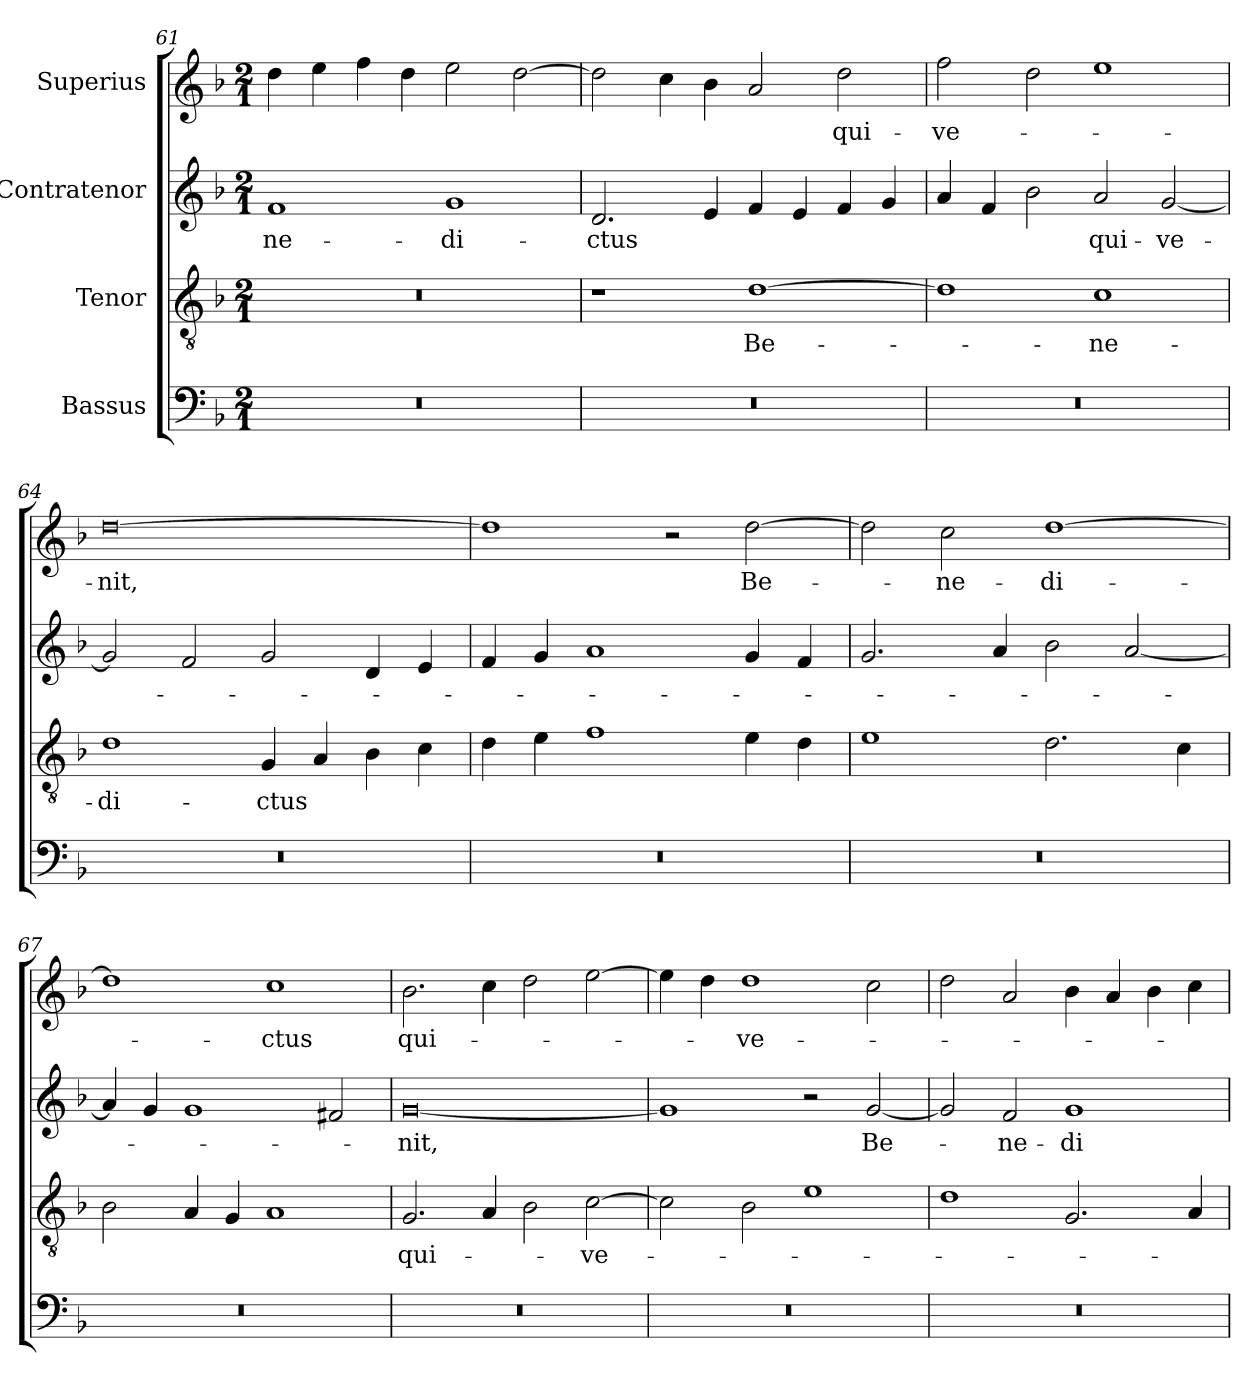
**kern	**kern	**text	**kern	**text	**kern	**text
*part4	*part3	*part3	*part2	*part2	*part1	*part1
*staff4	*staff3	*staff3	*staff2	*staff2	*staff1	*staff1
*I"Bassus	*I"Tenor	*	*I"Contratenor	*	*I"Superius	*
*clefF4	*clefGv2	*	*clefG2	*	*clefG2	*
*k[b-]	*k[b-]	*	*k[b-]	*	*k[b-]	*
*M2/1	*M2/1	*	*M2/1	*	*M2/1	*
=61	=61	=61	=61	=61	=61	=61
0r	0r	.	1f/	-ne-	4dd\	.
.	.	.	.	.	4ee\	.
.	.	.	.	.	4ff\	.
.	.	.	.	.	4dd\	.
.	.	.	1g/	-di-	2ee\	.
.	.	.	.	.	[2dd\	.
=62	=62	=62	=62	=62	=62	=62
0r	1r	.	2.d/	-ctus	2dd\]	.
.	.	.	.	.	4cc\	.
.	.	.	4e/	.	4b-\	.
.	[1d\	Be-	4f/	.	2a/	.
.	.	.	4e/	.	.	.
.	.	.	4f/	.	2dd\	qui-
.	.	.	4g/	.	.	.
=63	=63	=63	=63	=63	=63	=63
0r	1d\]	.	4a/	.	2ff\	ve-
.	.	.	4f/	.	.	.
.	.	.	2b-\	.	2dd\	.
.	1c\	-ne-	2a/	qui-	1ee\	.
.	.	.	[2g/	ve-	.	.
=64	=64	=64	=64	=64	=64	=64
0r	1d\	-di-	2g/]	.	[0dd\	-nit,
.	.	.	2f/	.	.	.
.	4G/	-ctus	2g/	.	.	.
.	4A/	.	.	.	.	.
.	4B-\	.	4d/	.	.	.
.	4c\	.	4e/	.	.	.
=65	=65	=65	=65	=65	=65	=65
0r	4d\	.	4f/	.	1dd\]	.
.	4e\	.	4g/	.	.	.
.	1f\	.	1a/	.	.	.
.	.	.	.	.	2r	.
.	4e\	.	4g/	.	[2dd\	Be-
.	4d\	.	4f/	.	.	.
=66	=66	=66	=66	=66	=66	=66
0r	1e\	.	2.g/	.	2dd\]	.
.	.	.	.	.	2cc\	-ne-
.	.	.	4a/	.	.	.
.	2.d\	.	2b-\	.	[1dd\	-di-
.	.	.	[2a/	.	.	.
.	4c\	.	.	.	.	.
=67	=67	=67	=67	=67	=67	=67
0r	2B-\	.	4a/]	.	1dd\]	.
.	.	.	4g/	.	.	.
.	4A/	.	1g/	.	.	.
.	4G/	.	.	.	.	.
.	1A/	.	.	.	1cc\	-ctus
.	.	.	2f#X/	.	.	.
=68	=68	=68	=68	=68	=68	=68
0r	2.G/	qui-	[0g/	-nit,	2.b-\	qui-
.	4A/	.	.	.	4cc\	.
.	2B-\	.	.	.	2dd\	.
.	[2c\	ve-	.	.	[2ee\	.
=69	=69	=69	=69	=69	=69	=69
0r	2c\]	.	1g/]	.	4ee\]	.
.	.	.	.	.	4dd\	.
.	2B-\	.	.	.	1dd\	ve-
.	1e\	.	2r	.	.	.
.	.	.	[2g/	Be-	2cc\	.
=70	=70	=70	=70	=70	=70	=70
0r	1d\	.	2g/]	.	2dd\	.
.	.	.	2f/	-ne-	2a/	.
.	2.G/	.	1g/	-di-	4b-\	.
.	.	.	.	.	4a/	.
.	.	.	.	.	4b-\	.
.	4A/	.	.	.	4cc\	.
=	=	=	=	=	=	=
*-	*-	*-	*-	*-	*-	*-
